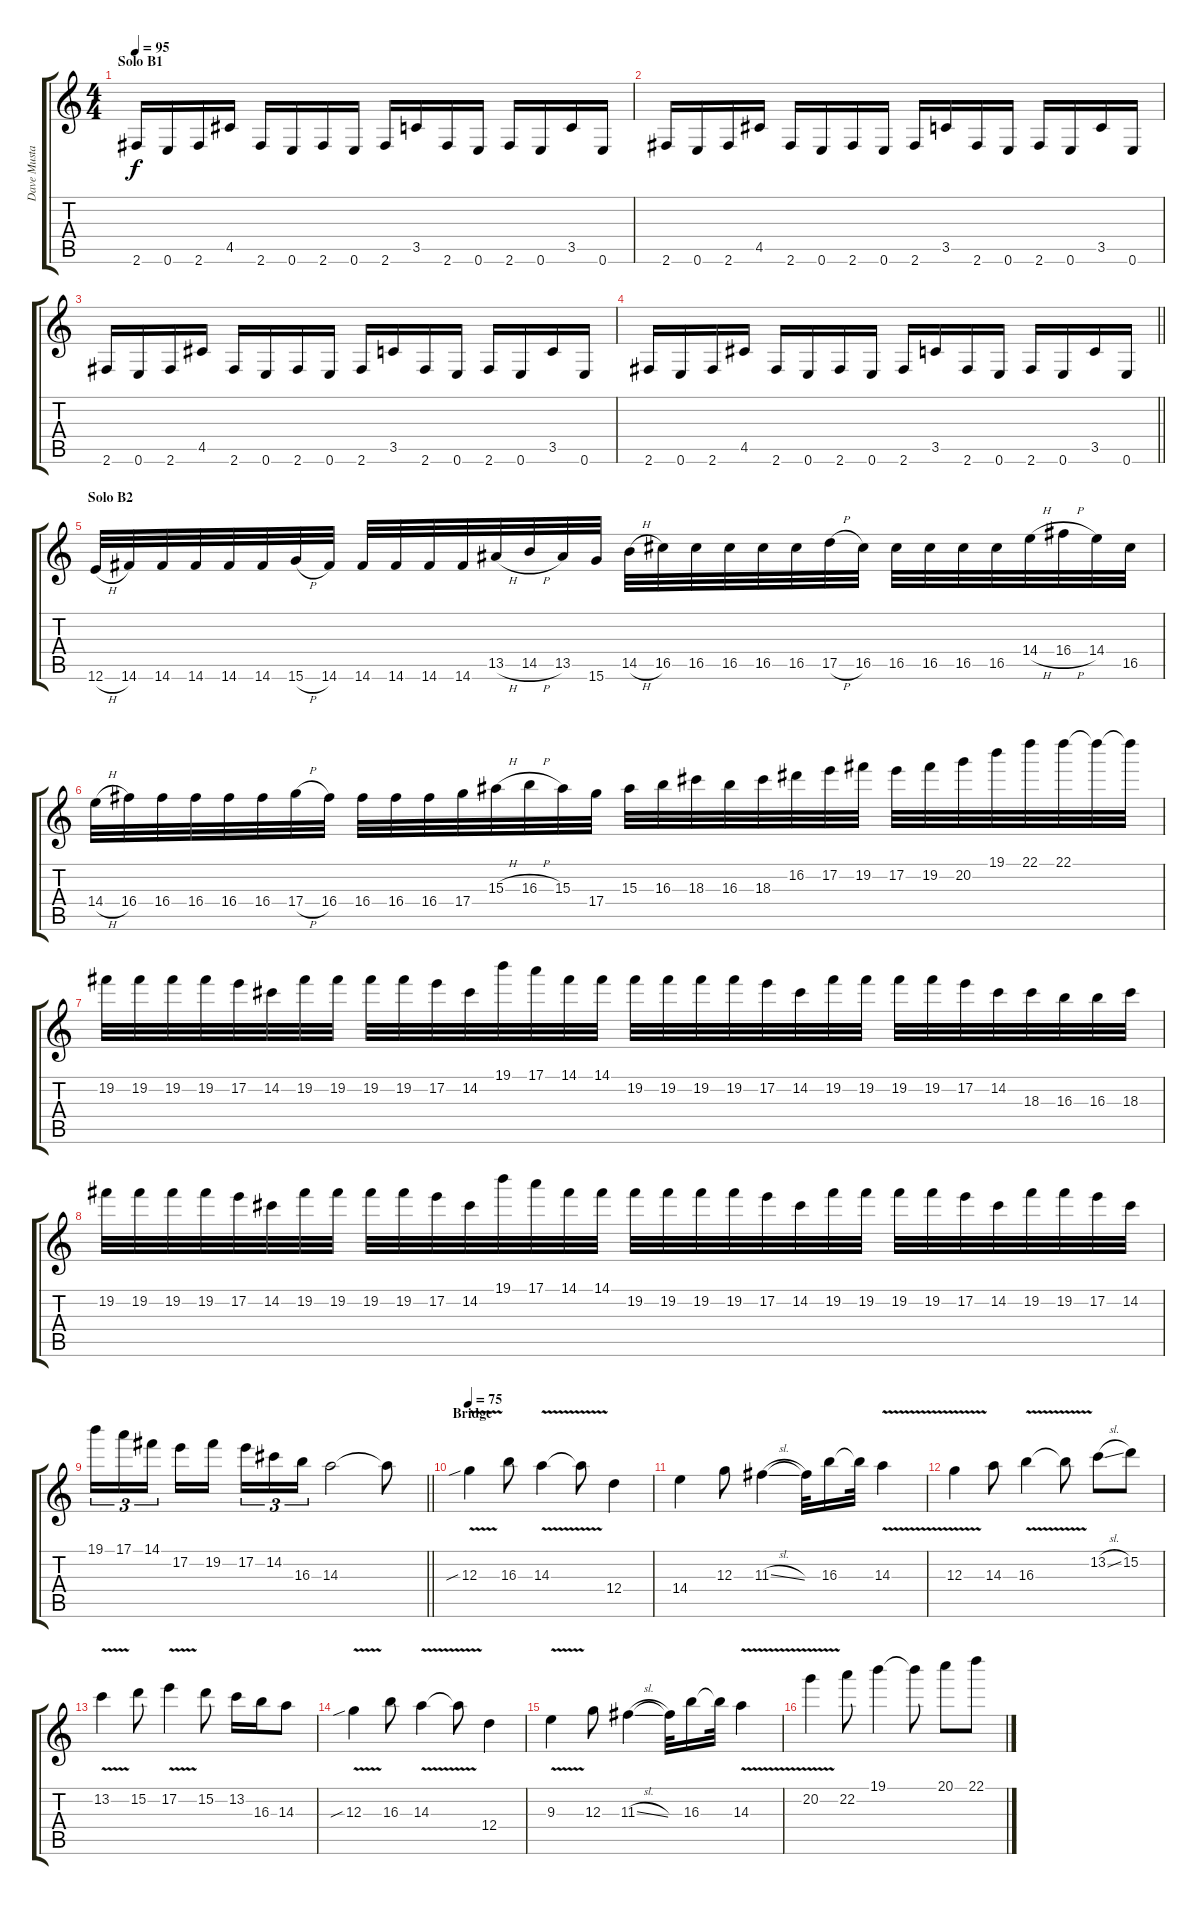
\track ("Dave Mustaine" "Dave Musta") {instrument distortionguitar}
\staff {score tabs}
\tuning (E4 B3 G3 D3 A2 E2) {hide}
\ts (4 4)
\section ("" "Solo B1")
\tempo 95
\clef g2
\ks c
2.6.16{dy f} 0.6.16 2.6.16 4.5.16 2.6.16 0.6.16 2.6.16 0.6.16 2.6.16 3.5.16 2.6.16 0.6.16 2.6.16 0.6.16 3.5.16 0.6.16 |
2.6.16 0.6.16 2.6.16 4.5.16 2.6.16 0.6.16 2.6.16 0.6.16 2.6.16 3.5.16 2.6.16 0.6.16 2.6.16 0.6.16 3.5.16 0.6.16 |
2.6.16 0.6.16 2.6.16 4.5.16 2.6.16 0.6.16 2.6.16 0.6.16 2.6.16 3.5.16 2.6.16 0.6.16 2.6.16 0.6.16 3.5.16 0.6.16 |
\barLineRight lightlight
2.6.16 0.6.16 2.6.16 4.5.16 2.6.16 0.6.16 2.6.16 0.6.16 2.6.16 3.5.16 2.6.16 0.6.16 2.6.16 0.6.16 3.5.16 0.6.16 |
\section ("" "Solo B2")
12.6{h}.32 14.6.32 14.6.32 14.6.32 14.6.32 14.6.32 15.6{h}.32 14.6.32 14.6.32 14.6.32 14.6.32 14.6.32 13.5{h}.32 14.5{h}.32 13.5.32 15.6.32 14.5{h}.32 16.5.32 16.5.32 16.5.32 16.5.32 16.5.32 17.5{h}.32 16.5.32 16.5.32 16.5.32 16.5.32 16.5.32 14.4{h}.32 16.4{h}.32 14.4.32 16.5.32 |
14.4{h}.32 16.4.32 16.4.32 16.4.32 16.4.32 16.4.32 17.4{h}.32 16.4.32 16.4.32 16.4.32 16.4.32 17.4.32 15.3{h}.32 16.3{h}.32 15.3.32 17.4.32 15.3.32 16.3.32 18.3.32 16.3.32 18.3.32 16.2.32 17.2.32 19.2.32 17.2.32 19.2.32 20.2.32 19.1.32 22.1.32 22.1.32 22.1{t}.32 22.1{t}.32 |
19.2.32 19.2.32 19.2.32 19.2.32 17.2.32 14.2.32 19.2.32 19.2.32 19.2.32 19.2.32 17.2.32 14.2.32 19.1.32 17.1.32 14.1.32 14.1.32 19.2.32 19.2.32 19.2.32 19.2.32 17.2.32 14.2.32 19.2.32 19.2.32 19.2.32 19.2.32 17.2.32 14.2.32 18.3.32 16.3.32 16.3.32 18.3.32 |
19.2.32 19.2.32 19.2.32 19.2.32 17.2.32 14.2.32 19.2.32 19.2.32 19.2.32 19.2.32 17.2.32 14.2.32 19.1.32 17.1.32 14.1.32 14.1.32 19.2.32 19.2.32 19.2.32 19.2.32 17.2.32 14.2.32 19.2.32 19.2.32 19.2.32 19.2.32 17.2.32 14.2.32 19.2.32 19.2.32 17.2.32 14.2.32 |
\barLineRight lightlight
19.1.16{tu (3 2)} 17.1.16{tu (3 2)} 14.1.16{tu (3 2) beam splitsecondary} 17.2.16 19.2.16 17.2.16{tu (3 2)} 14.2.16{tu (3 2)} 16.3.16{tu (3 2)} 14.3.2 14.3{t}.8 |
\section ("" "Bridge")
\tempo 75
12.3{v sib}.4 16.3.8 14.3{v}.4 14.3{t}.8 12.4.4 |
14.4.4 12.3.8 11.3{sl}.4 11.3{t}.32 16.3.16 16.3{t}.32 14.3{v}.4 |
12.3{v}.4 14.3.8 16.3{v}.4 16.3{t}.8 13.2{sl}.8 15.2.8 |
13.2{v}.4 15.2.8 17.2{v}.4 15.2.8 13.2.16 16.3.16 14.3.8 |
12.3{v sib}.4 16.3.8 14.3{v}.4 14.3{t}.8 12.4.4 |
9.3{v}.4 12.3.8 11.3{sl}.4 11.3{t}.32 16.3.16 16.3{t}.32 14.3{v}.4 |
20.2{v}.4 22.2.8 19.1.4 19.1{t}.8 20.1.8 22.1.8
